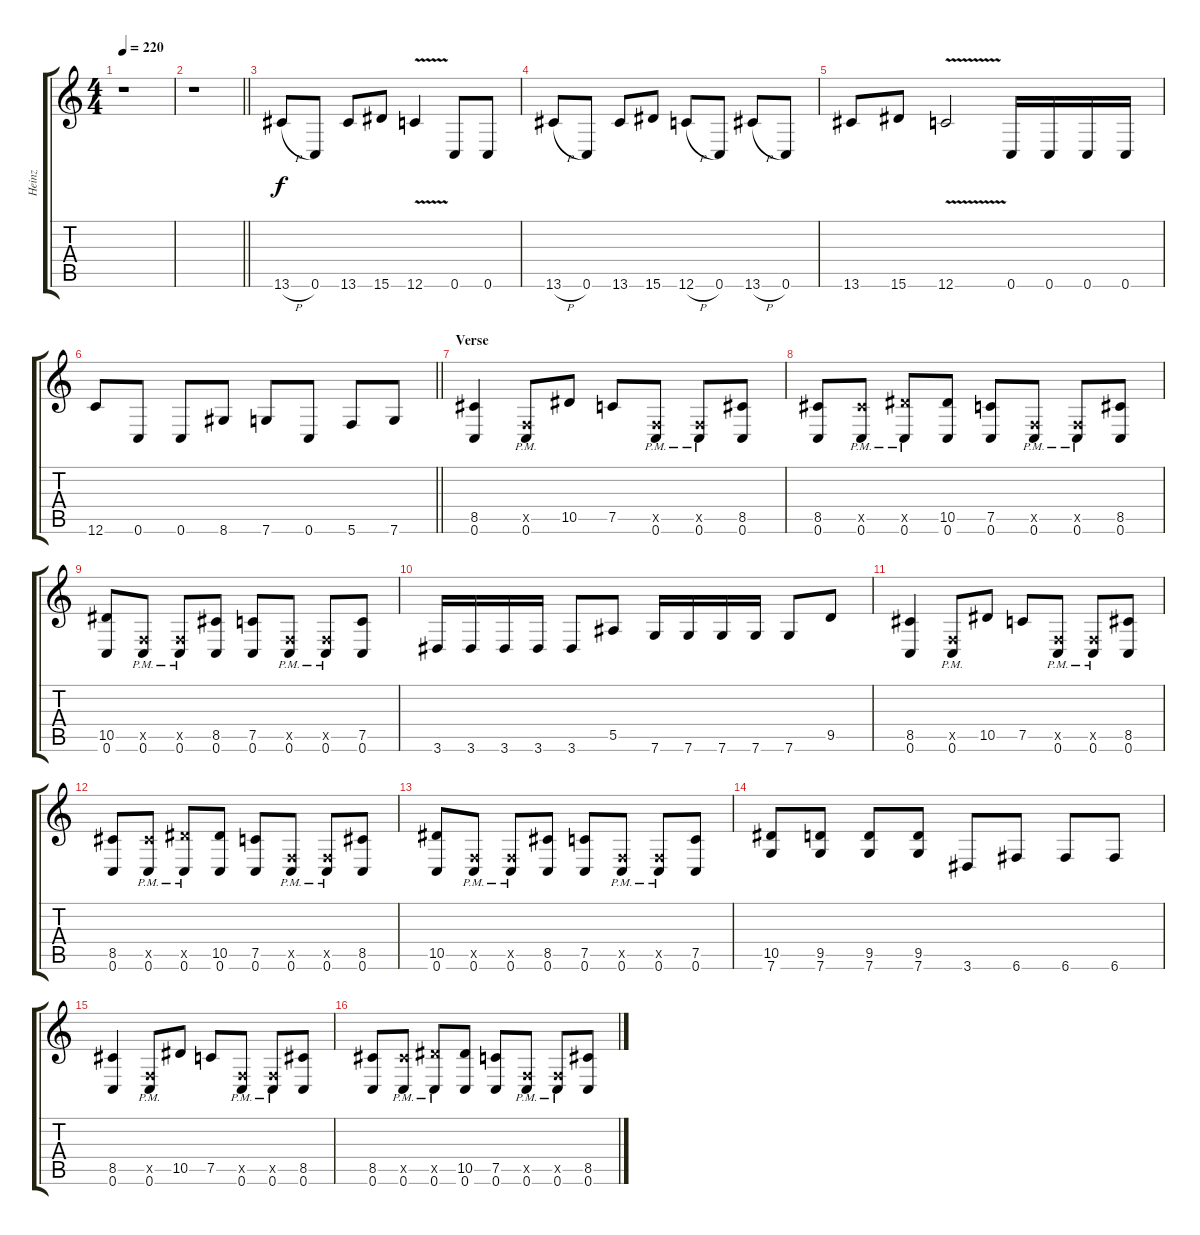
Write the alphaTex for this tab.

\track ("Heinz" "Heinz") {instrument distortionguitar}
\staff {score tabs}
\tuning (C4 G3 Eb3 Bb2 F2 C2) {hide}
\ts (4 4)
\tempo 220
\clef g2
\ks c
r.1{dy f} |
\barLineRight lightlight
r.1 |
13.6{h}.8 0.6.8 13.6.8 15.6.8 12.6{v}.4 0.6.8 0.6.8 |
13.6{h}.8 0.6.8 13.6.8 15.6.8 12.6{h}.8 0.6.8 13.6{h}.8 0.6.8 |
13.6.8 15.6.8 12.6{v}.2 0.6.16 0.6.16 0.6.16 0.6.16 |
\barLineRight lightlight
12.6.8 0.6.8 0.6.8 8.6.8 7.6.8 0.6.8 5.6.8 7.6.8 |
\section ("" "Verse")
(8.5 0.6).4 (0.5{x} 0.6{pm}).8 10.5.8 7.5.8 (0.5{x} 0.6{pm}).8 (0.5{x} 0.6{pm}).8 (8.5 0.6).8 |
(8.5 0.6).8 (8.5{x} 0.6{pm}).8 (10.5{x} 0.6{pm}).8 (10.5 0.6).8 (7.5 0.6).8 (0.5{x} 0.6{pm}).8 (0.5{x} 0.6{pm}).8 (8.5 0.6).8 |
(10.5 0.6).8 (0.5{x} 0.6{pm}).8 (0.5{x} 0.6{pm}).8 (8.5 0.6).8 (7.5 0.6).8 (0.5{x} 0.6{pm}).8 (0.5{x} 0.6{pm}).8 (7.5 0.6).8 |
3.6.16 3.6.16 3.6.16 3.6.16 3.6.8 5.5.8 7.6.16 7.6.16 7.6.16 7.6.16 7.6.8 9.5.8 |
(8.5 0.6).4 (0.5{x} 0.6{pm}).8 10.5.8 7.5.8 (0.5{x} 0.6{pm}).8 (0.5{x} 0.6{pm}).8 (8.5 0.6).8 |
(8.5 0.6).8 (8.5{x} 0.6{pm}).8 (10.5{x} 0.6{pm}).8 (10.5 0.6).8 (7.5 0.6).8 (0.5{x} 0.6{pm}).8 (0.5{x} 0.6{pm}).8 (8.5 0.6).8 |
(10.5 0.6).8 (0.5{x} 0.6{pm}).8 (0.5{x} 0.6{pm}).8 (8.5 0.6).8 (7.5 0.6).8 (0.5{x} 0.6{pm}).8 (0.5{x} 0.6{pm}).8 (7.5 0.6).8 |
(10.5 7.6).8 (9.5 7.6).8 (9.5 7.6).8 (9.5 7.6).8 3.6.8 6.6.8 6.6.8 6.6.8 |
(8.5 0.6).4 (0.5{x} 0.6{pm}).8 10.5.8 7.5.8 (0.5{x} 0.6{pm}).8 (0.5{x} 0.6{pm}).8 (8.5 0.6).8 |
(8.5 0.6).8 (8.5{x} 0.6{pm}).8 (10.5{x} 0.6{pm}).8 (10.5 0.6).8 (7.5 0.6).8 (0.5{x} 0.6{pm}).8 (0.5{x} 0.6{pm}).8 (8.5 0.6).8
